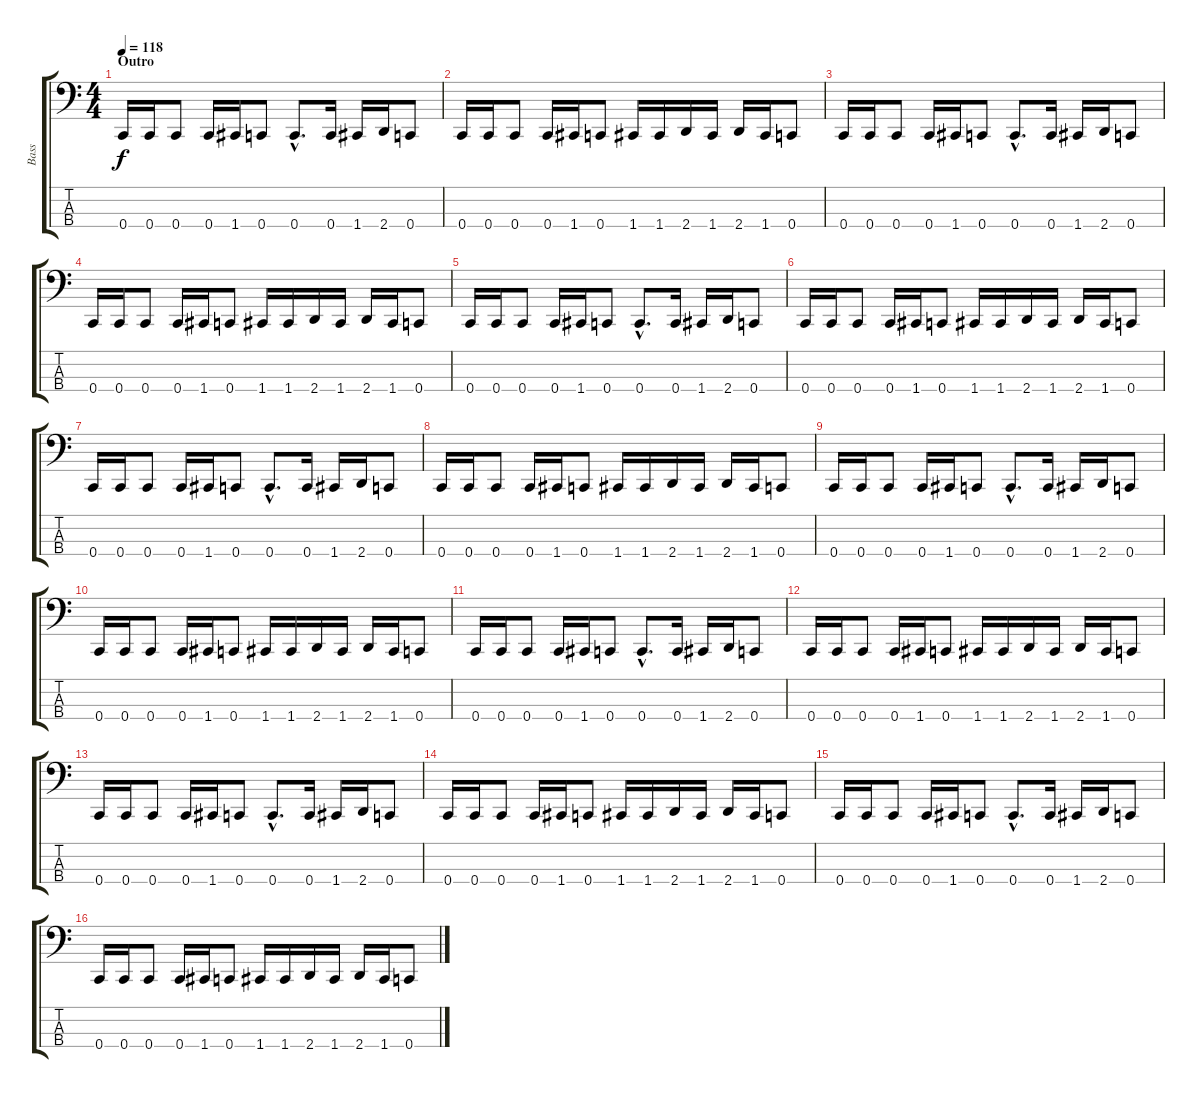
\track ("Bass" "Bass") {instrument electricbasspick}
\staff {score tabs}
\tuning (G2 C2 G1 C1) {hide}
\ts (4 4)
\section ("" "Outro")
\tempo 118
\clef f4
\ks c
0.4.16{dy f} 0.4.16 0.4.8 0.4.16 1.4.16 0.4.8 0.4{hac}.8{d} 0.4.16 1.4.16 2.4.16 0.4.8 |
0.4.16 0.4.16 0.4.8 0.4.16 1.4.16 0.4.8 1.4.16 1.4.16 2.4.16 1.4.16 2.4.16 1.4.16 0.4.8 |
0.4.16 0.4.16 0.4.8 0.4.16 1.4.16 0.4.8 0.4{hac}.8{d} 0.4.16 1.4.16 2.4.16 0.4.8 |
0.4.16 0.4.16 0.4.8 0.4.16 1.4.16 0.4.8 1.4.16 1.4.16 2.4.16 1.4.16 2.4.16 1.4.16 0.4.8 |
0.4.16 0.4.16 0.4.8 0.4.16 1.4.16 0.4.8 0.4{hac}.8{d} 0.4.16 1.4.16 2.4.16 0.4.8 |
0.4.16 0.4.16 0.4.8 0.4.16 1.4.16 0.4.8 1.4.16 1.4.16 2.4.16 1.4.16 2.4.16 1.4.16 0.4.8 |
0.4.16 0.4.16 0.4.8 0.4.16 1.4.16 0.4.8 0.4{hac}.8{d} 0.4.16 1.4.16 2.4.16 0.4.8 |
0.4.16 0.4.16 0.4.8 0.4.16 1.4.16 0.4.8 1.4.16 1.4.16 2.4.16 1.4.16 2.4.16 1.4.16 0.4.8 |
0.4.16 0.4.16 0.4.8 0.4.16 1.4.16 0.4.8 0.4{hac}.8{d} 0.4.16 1.4.16 2.4.16 0.4.8 |
0.4.16 0.4.16 0.4.8 0.4.16 1.4.16 0.4.8 1.4.16 1.4.16 2.4.16 1.4.16 2.4.16 1.4.16 0.4.8 |
0.4.16 0.4.16 0.4.8 0.4.16 1.4.16 0.4.8 0.4{hac}.8{d} 0.4.16 1.4.16 2.4.16 0.4.8 |
0.4.16 0.4.16 0.4.8 0.4.16 1.4.16 0.4.8 1.4.16 1.4.16 2.4.16 1.4.16 2.4.16 1.4.16 0.4.8 |
0.4.16 0.4.16 0.4.8 0.4.16 1.4.16 0.4.8 0.4{hac}.8{d} 0.4.16 1.4.16 2.4.16 0.4.8 |
0.4.16 0.4.16 0.4.8 0.4.16 1.4.16 0.4.8 1.4.16 1.4.16 2.4.16 1.4.16 2.4.16 1.4.16 0.4.8 |
0.4.16 0.4.16 0.4.8 0.4.16 1.4.16 0.4.8 0.4{hac}.8{d} 0.4.16 1.4.16 2.4.16 0.4.8 |
0.4.16 0.4.16 0.4.8 0.4.16 1.4.16 0.4.8 1.4.16 1.4.16 2.4.16 1.4.16 2.4.16 1.4.16 0.4.8
